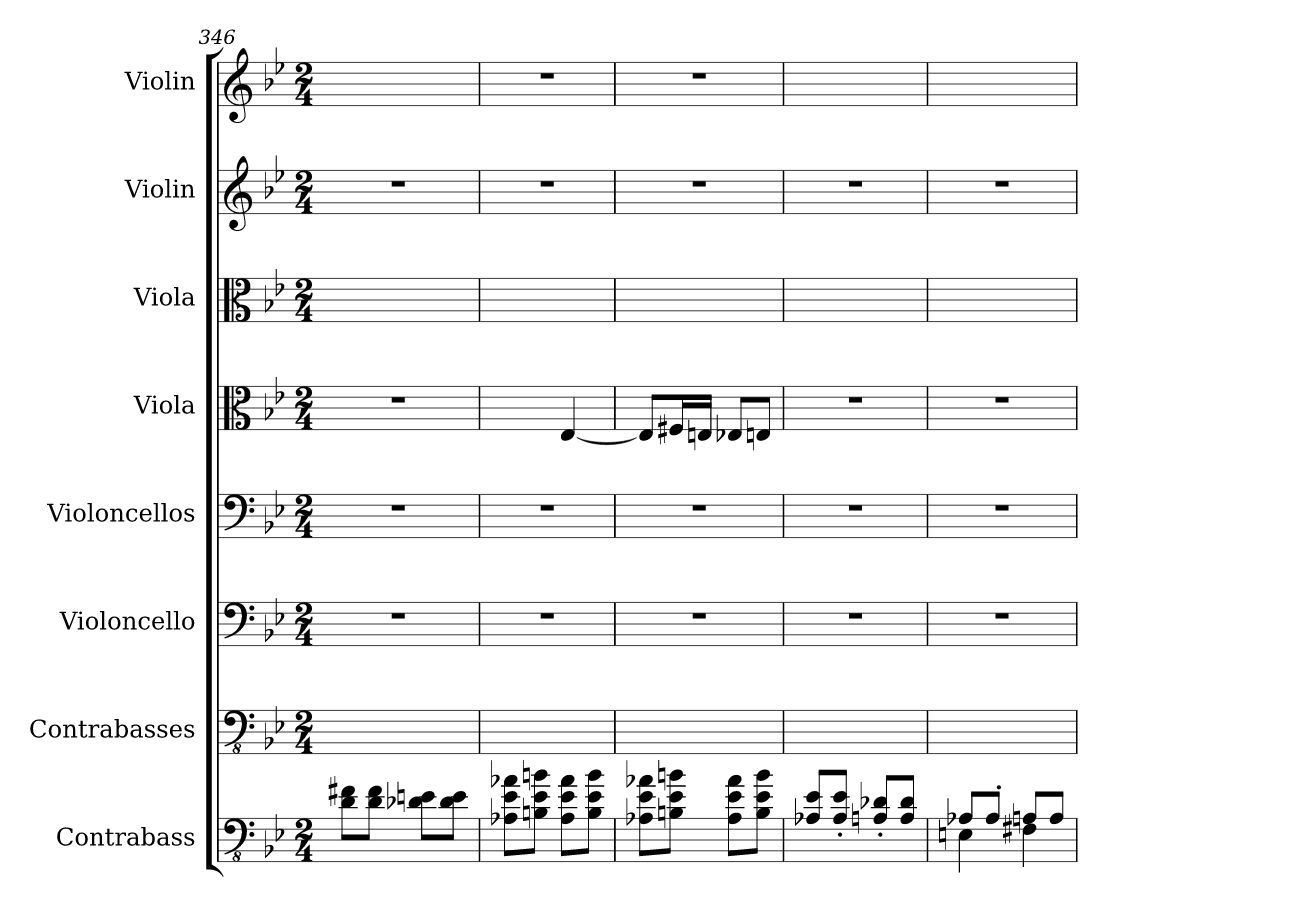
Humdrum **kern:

**kern	**kern	**kern	**kern	**kern	**kern	**kern	**kern
*part8	*part7	*part6	*part5	*part4	*part3	*part2	*part1
*staff8	*staff7	*staff6	*staff5	*staff4	*staff3	*staff2	*staff1
*I"Contrabass	*I"Contrabasses	*I"Violoncello	*I"Violoncellos	*I"Viola	*I"Viola	*I"Violin	*I"Violin
*I'Cb.	*I'Cbs.	*I'Vc.	*I'Vcs.	*I'Vla.	*I'Vla.	*I'Vln.	*I'Vln.
*clefFv4	*clefFv4	*clefF4	*clefF4	*clefC3	*clefC3	*clefG2	*clefG2
*ITrd7c12	*	*	*	*	*	*	*
*k[b-e-]	*k[b-e-]	*k[b-e-]	*k[b-e-]	*k[b-e-]	*k[b-e-]	*k[b-e-]	*k[b-e-]
*M2/4	*M2/4	*M2/4	*M2/4	*M2/4	*M2/4	*M2/4	*M2/4
=346	=346	=346	=346	=346	=346	=346	=346
8DD\ 8FF#X\L	2ryy	2r	2r	2r	2ryy	2r	2ryy
8DD\ 8FF#\J	.	.	.	.	.	.	.
8DD-X\ 8EEn\L	.	.	.	.	.	.	.
8DD-\ 8EE\J	.	.	.	.	.	.	.
=347	=347	=347	=347	=347	=347	=347	=347
8AAA-X\ 8EE-\ 8AA-X\L	2ryy	2r	2r	4ryy	2ryy	2r	2r
8BBBn\ 8EE-\ 8BBn\J	.	.	.	.	.	.	.
8AAA-\ 8EE-\ 8AA-\L	.	.	.	[4E-/	.	.	.
8BBB\ 8EE-\ 8BB\J	.	.	.	.	.	.	.
=348	=348	=348	=348	=348	=348	=348	=348
8AAA-X\ 8EE-\ 8AA-X\L	2ryy	2r	2r	8E-/L]	2ryy	2r	2r
8BBBn\ 8EE-\ 8BBn\J	.	.	.	16F#X/L	.	.	.
.	.	.	.	16En/JJ	.	.	.
8AAA-\ 8EE-\ 8AA-\L	.	.	.	8E-X/L	.	.	.
8BBB\ 8EE-\ 8BB\J	.	.	.	8En/J	.	.	.
=349	=349	=349	=349	=349	=349	=349	=349
8AAA-X/ 8EE-/L	2ryy	2r	2r	2r	2ryy	2r	2ryy
8AAA-/' 8EE-/'J	.	.	.	.	.	.	.
8AAAn/' 8DD-X/'L	.	.	.	.	.	.	.
8AAA/ 8DD-/J	.	.	.	.	.	.	.
!!LO:PB:g=z
=350	=350	=350	=350	=350	=350	=350	=350
*^	*	*	*	*	*	*	*
8AAA-X/L	4EEEn\	2ryy	2r	2r	2r	2ryy	2r	2ryy
8AAA-'/J	.	.	.	.	.	.	.	.
8AAAn/L	4FFF#X\	.	.	.	.	.	.	.
8AAA/J	.	.	.	.	.	.	.	.
*v	*v	*	*	*	*	*	*	*
=	=	=	=	=	=	=	=
*-	*-	*-	*-	*-	*-	*-	*-
